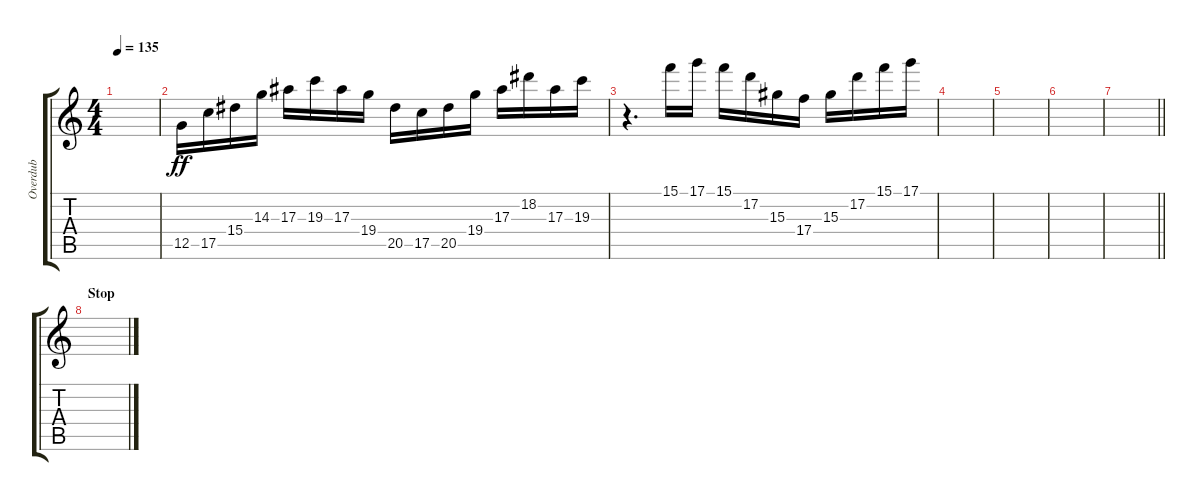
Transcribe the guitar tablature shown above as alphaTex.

\track ("Overdub" "Overdub") {instrument overdrivenguitar}
\staff {score tabs}
\tuning (D4 A3 F3 C3 G2 C2) {hide}
\ts (4 4)
\tempo 135
\clef g2
\ks c
|
12.5.16{dy ff volume 16 instrument overdrivenguitar} 17.5.16 15.4.16 14.3.16 17.3.16 19.3.16 17.3.16 19.4.16 20.5.16 17.5.16 20.5.16 19.4.16 17.3.16 18.2.16 17.3.16 19.3.16 |
r.4{d} 15.1.16 17.1.16 15.1.16 17.2.16 15.3.16 17.4.16 15.3.16 17.2.16 15.1.16 17.1.16 |
|
|
|
\barLineRight lightlight
|
\section ("" "Stop")
